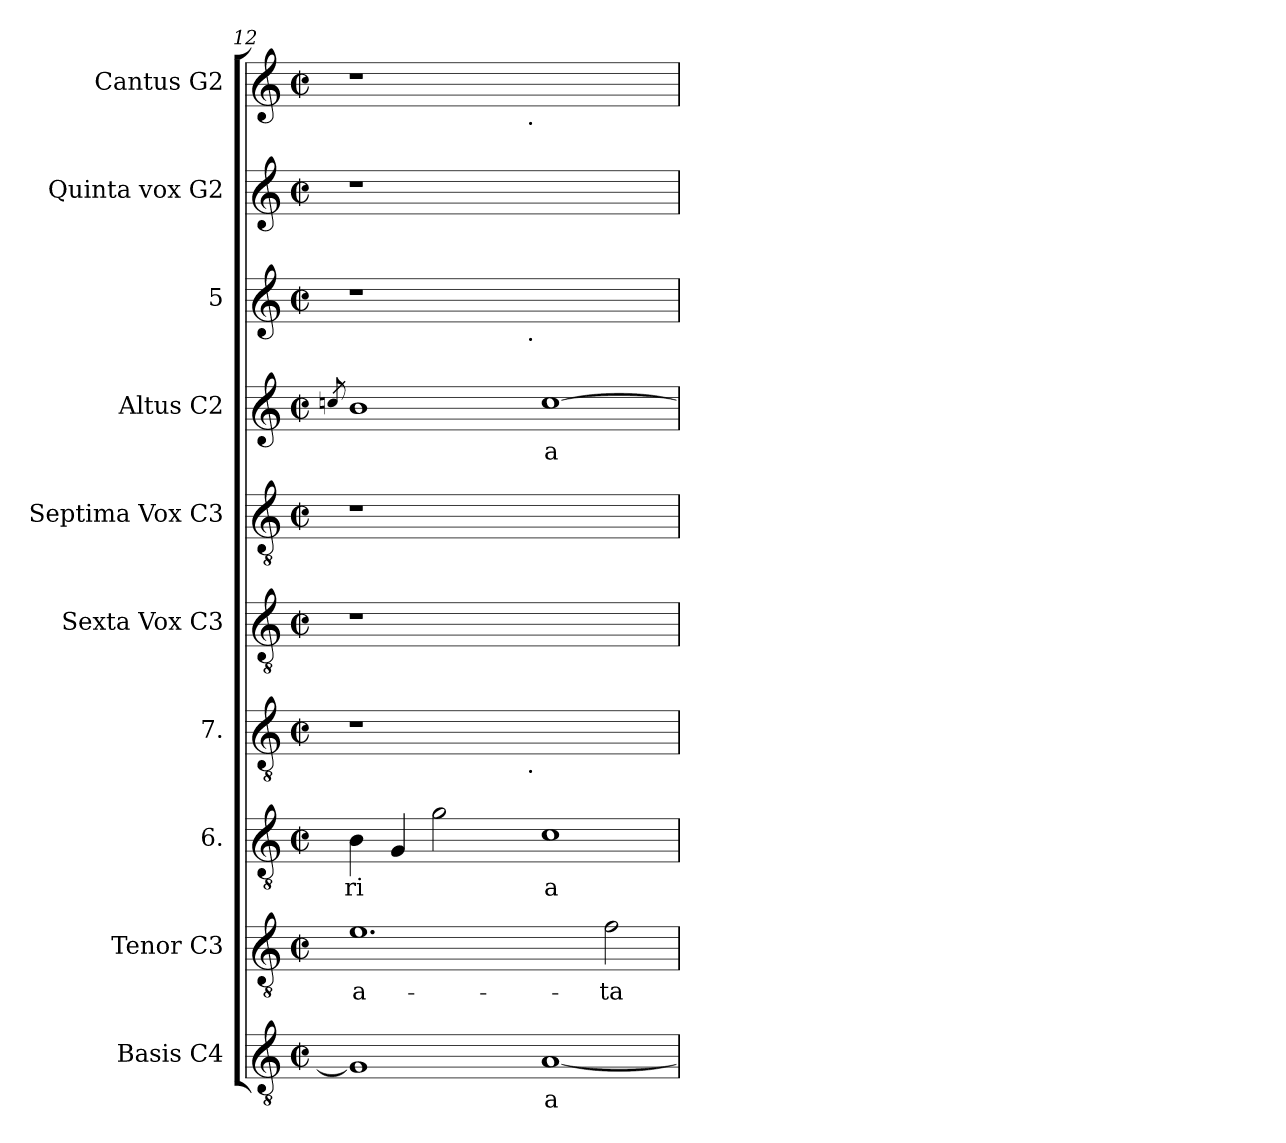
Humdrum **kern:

**kern	**text	**kern	**text	**kern	**text	**kern	**kern	**kern	**kern	**text	**kern	**kern	**kern
*part10	*part10	*part9	*part9	*part8	*part8	*part7	*part6	*part5	*part4	*part4	*part3	*part2	*part1
*staff10	*staff10	*staff9	*staff9	*staff8	*staff8	*staff7	*staff6	*staff5	*staff4	*staff4	*staff3	*staff2	*staff1
*I"Basis  C4	*	*I"Tenor  C3	*	*I"6.	*	*I"7.	*I"Sexta Vox  C3	*I"Septima  Vox C3	*I"Altus  C2	*	*I"5	*I"Quinta vox  G2	*I"Cantus  G2
*I'B	*	*I'T	*	*	*	*	*	*	*I'A	*	*	*	*I'C
!!LO:PB:g=z
*clefGv2	*	*clefGv2	*	*clefGv2	*	*clefGv2	*clefGv2	*clefGv2	*clefG2	*	*clefG2	*clefG2	*clefG2
*k[]	*	*k[]	*	*k[]	*	*k[]	*k[]	*k[]	*k[]	*	*k[]	*k[]	*k[]
*C:	*	*C:	*	*C:	*	*C:	*C:	*C:	*C:	*	*C:	*C:	*C:
*M2/2	*	*M2/2	*	*M2/2	*	*M2/2	*M2/2	*M2/2	*M2/2	*	*M2/2	*M2/2	*M2/2
*met(c|)	*	*met(c|)	*	*met(c|)	*	*met(c|)	*met(c|)	*met(c|)	*met(c|)	*	*met(c|)	*met(c|)	*met(c|)
=12	=12	=12	=12	=12	=12	=12	=12	=12	=12	=12	=12	=12	=12
.	.	.	.	.	.	.	.	.	8qccn/	.	.	.	.
!	!LO:LY:b:cj	!	!LO:LY:b:cj	!	!LO:LY:b:cj	!	!	!	!	!LO:LY:b:cj	!	!	!
*	*	*	*	*	*	*^	*	*	*	*	*^	*	*^
1G]	--	1.e	-a-	4B\	-ri-	1r	2ryy	1r	1r	1b	--	1r	2ryy	1r	1r	2ryy
!	!	!	!	!	!LO:LY:b:cj	!	!	!	!	!	!	!	!	!	!	!
.	.	.	.	4G/	--	.	.	.	.	.	.	.	.	.	.	.
!	!	!	!	!	!LO:LY:b:cj	!	!	!	!	!	!	!	!	!	!	!
.	.	.	.	2g\	--	.	4ryy	.	.	.	.	.	4ryy	.	.	4ryy
.	.	.	.	.	.	.	8ryy	.	.	.	.	.	8ryy	.	.	8ryy
.	.	.	.	.	.	.	16ryy	.	.	.	.	.	16ryy	.	.	16ryy
.	.	.	.	.	.	.	64ryy	.	.	.	.	.	64ryy	.	.	64ryy
!	!	!	!	!	!	!	!	!	!	!	!	!	!	!	!	!LO:TX:b:t=.
!	!	!	!	!	!	!	!	!	!	!	!	!	!LO:TX:b:t=.	!	!	!
!	!	!	!	!	!	!	!LO:TX:b:t=.	!	!	!	!	!	!	!	!	!
.	.	.	.	.	.	.	1ryy	.	.	.	.	.	1ryy	.	.	1ryy
!	!LO:LY:b:cj	!	!	!	!LO:LY:b:cj	!	!	!	!	!	!LO:LY:b:cj	!	!	!	!	!
[<1A	-a-	.	.	1c	-a	1ryy	.	1ryy	1ryy	[>1cc	-a-	1ryy	.	1ryy	1ryy	.
!	!	!	!LO:LY:b:cj	!	!	!	!	!	!	!	!	!	!	!	!	!
.	.	2f\	-ta	.	.	.	.	.	.	.	.	.	.	.	.	.
.	.	.	.	.	.	.	32.ryy	.	.	.	.	.	32.ryy	.	.	32.ryy
*	*	*	*	*	*	*v	*v	*	*	*	*	*v	*v	*	*v	*v
=	=	=	=	=	=	=	=	=	=	=	=	=	=
*-	*-	*-	*-	*-	*-	*-	*-	*-	*-	*-	*-	*-	*-
